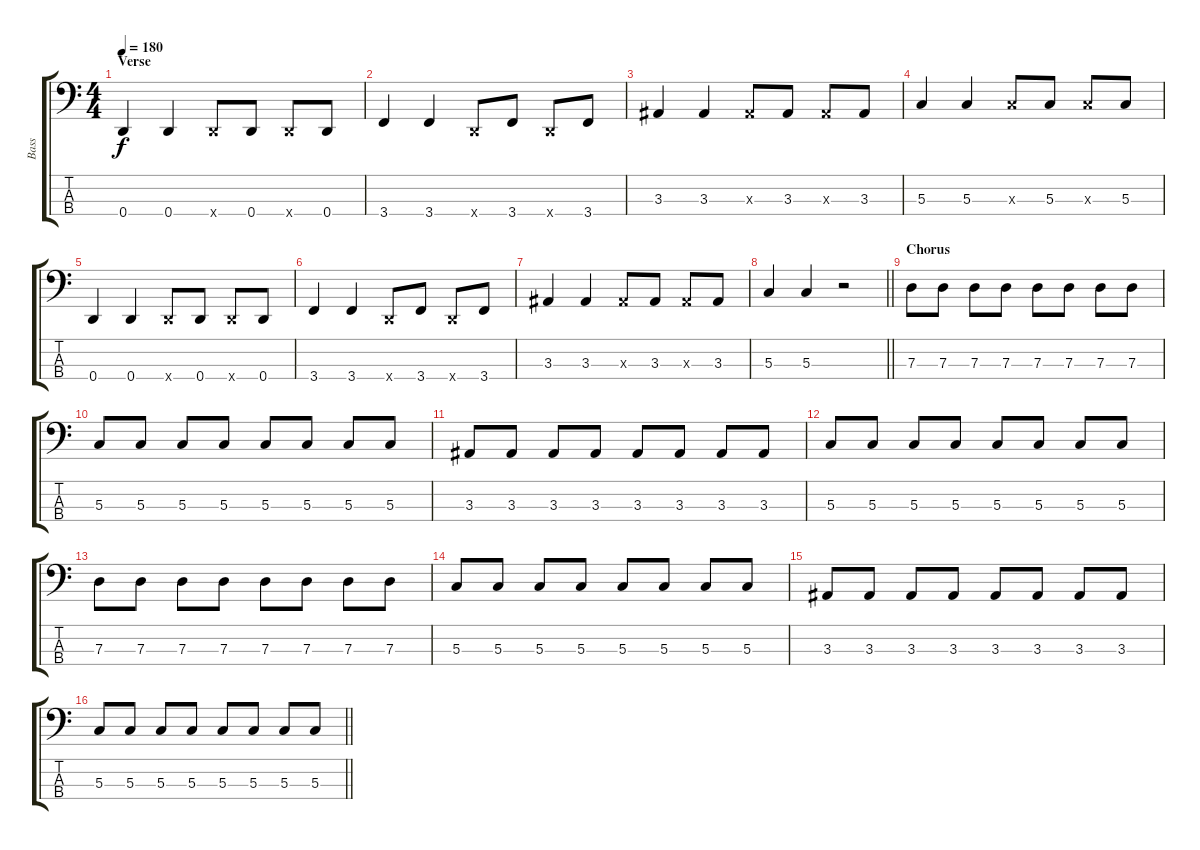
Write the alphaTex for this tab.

\track ("Bass" "Bass") {instrument electricbassfinger}
\staff {score tabs}
\tuning (F2 C2 G1 D1) {hide}
\ts (4 4)
\section ("" "Verse")
\tempo 180
\clef f4
\ks c
0.4.4{dy f} 0.4.4 0.4{x}.8 0.4.8 0.4{x}.8 0.4.8 |
3.4.4 3.4.4 0.4{x}.8 3.4.8 0.4{x}.8 3.4.8 |
3.3.4 3.3.4 3.3{x}.8 3.3.8 3.3{x}.8 3.3.8 |
5.3.4 5.3.4 5.3{x}.8 5.3.8 5.3{x}.8 5.3.8 |
0.4.4 0.4.4 0.4{x}.8 0.4.8 0.4{x}.8 0.4.8 |
3.4.4 3.4.4 0.4{x}.8 3.4.8 0.4{x}.8 3.4.8 |
3.3.4 3.3.4 3.3{x}.8 3.3.8 3.3{x}.8 3.3.8 |
\barLineRight lightlight
5.3.4 5.3.4 r.2 |
\section ("" "Chorus")
7.3.8 7.3.8 7.3.8 7.3.8 7.3.8 7.3.8 7.3.8 7.3.8 |
5.3.8 5.3.8 5.3.8 5.3.8 5.3.8 5.3.8 5.3.8 5.3.8 |
3.3.8 3.3.8 3.3.8 3.3.8 3.3.8 3.3.8 3.3.8 3.3.8 |
5.3.8 5.3.8 5.3.8 5.3.8 5.3.8 5.3.8 5.3.8 5.3.8 |
7.3.8 7.3.8 7.3.8 7.3.8 7.3.8 7.3.8 7.3.8 7.3.8 |
5.3.8 5.3.8 5.3.8 5.3.8 5.3.8 5.3.8 5.3.8 5.3.8 |
3.3.8 3.3.8 3.3.8 3.3.8 3.3.8 3.3.8 3.3.8 3.3.8 |
\barLineRight lightlight
5.3.8 5.3.8 5.3.8 5.3.8 5.3.8 5.3.8 5.3.8 5.3.8
